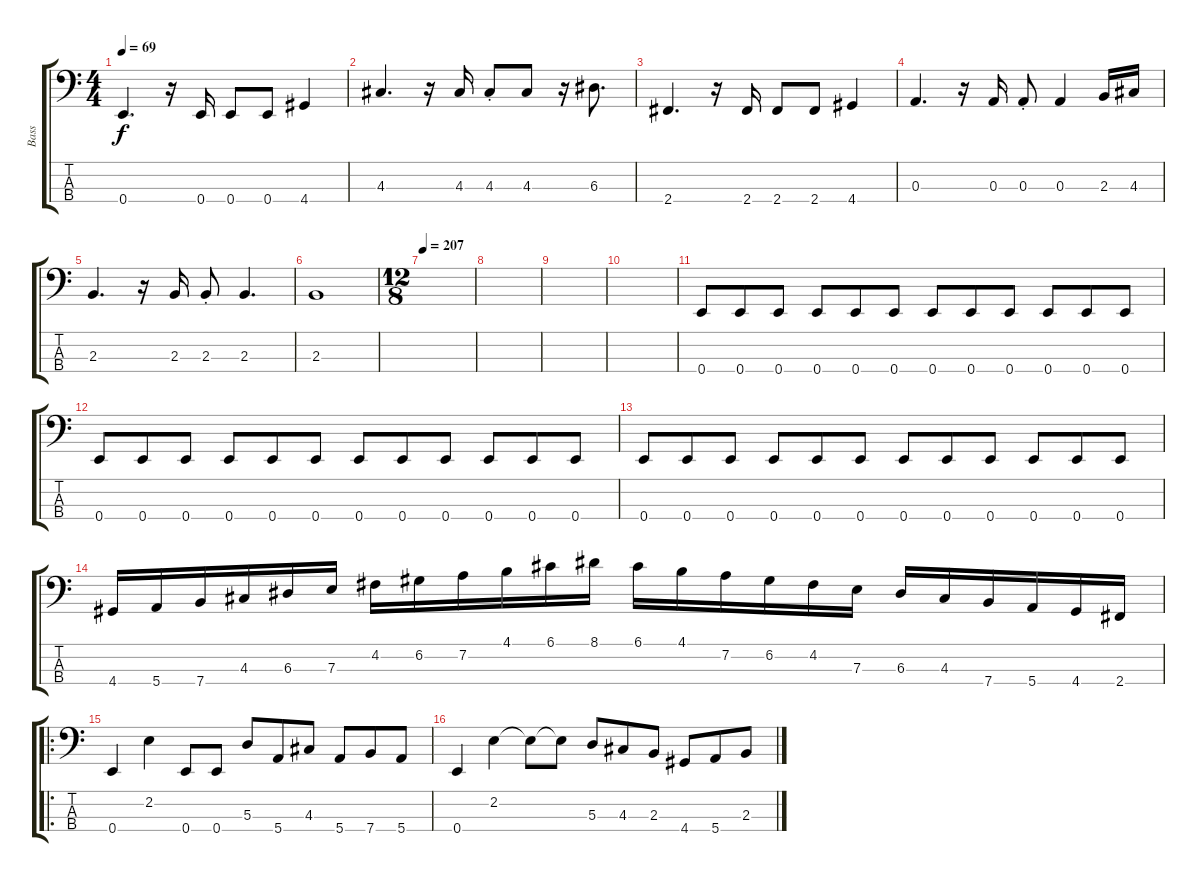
\track ("Bass" "Bass") {instrument electricbassfinger}
\staff {score tabs}
\tuning (G2 D2 A1 E1) {hide}
\ts (4 4)
\tempo 69
\clef f4
\ks c
0.4.4{d dy f} r.16 0.4.16 0.4.8 0.4.8 4.4.4 |
4.3.4{d} r.16 4.3.16 4.3{st}.8 4.3.8 r.16 6.3.8{d} |
2.4.4{d} r.16 2.4.16 2.4.8 2.4.8 4.4.4 |
0.3.4{d} r.16 0.3.16 0.3{st}.8 0.3.4 2.3.16 4.3.16 |
2.3.4{d} r.16 2.3.16 2.3{st}.8 2.3.4{d} |
2.3.1 |
\ts (12 8)
\tempo 207
|
|
|
|
0.4.8 0.4.8 0.4.8 0.4.8 0.4.8 0.4.8 0.4.8 0.4.8 0.4.8 0.4.8 0.4.8 0.4.8 |
0.4.8 0.4.8 0.4.8 0.4.8 0.4.8 0.4.8 0.4.8 0.4.8 0.4.8 0.4.8 0.4.8 0.4.8 |
0.4.8 0.4.8 0.4.8 0.4.8 0.4.8 0.4.8 0.4.8 0.4.8 0.4.8 0.4.8 0.4.8 0.4.8 |
4.4.16 5.4.16 7.4.16 4.3.16 6.3.16 7.3.16 4.2.16 6.2.16 7.2.16 4.1.16 6.1.16 8.1.16 6.1.16 4.1.16 7.2.16 6.2.16 4.2.16 7.3.16 6.3.16 4.3.16 7.4.16 5.4.16 4.4.16 2.4.16 |
\ro
0.4.4 2.2.4 0.4.8 0.4.8 5.3.8 5.4.8 4.3.8 5.4.8 7.4.8 5.4.8 |
0.4.4 2.2.4 2.2{t}.8 2.2{t}.8 5.3.8 4.3.8 2.3.8 4.4.8 5.4.8 2.3.8
